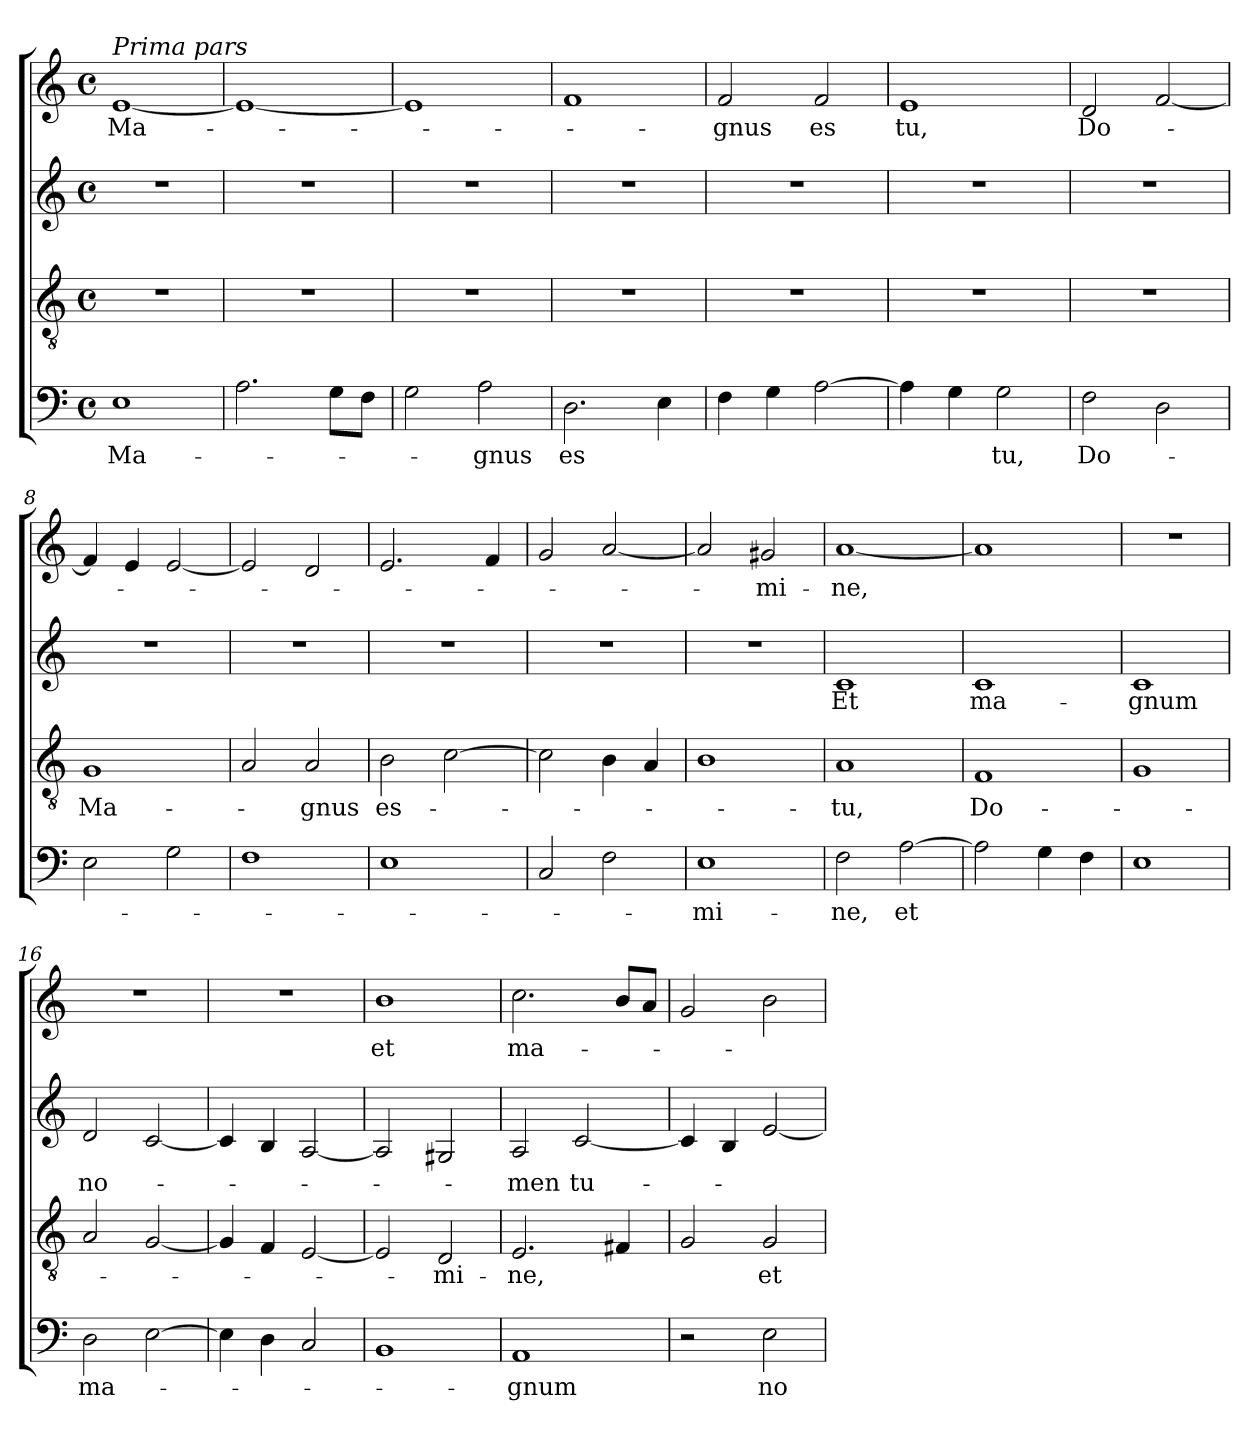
**kern	**text	**kern	**text	**kern	**text	**kern	**text
*part4	*part4	*part3	*part3	*part2	*part2	*part1	*part1
*staff4	*staff4	*staff3	*staff3	*staff2	*staff2	*staff1	*staff1
*clefF4	*	*clefGv2	*	*clefG2	*	*clefG2	*
*k[]	*	*k[]	*	*k[]	*	*k[]	*
*C:	*	*C:	*	*C:	*	*C:	*
*M4/4	*	*M4/4	*	*M4/4	*	*M4/4	*
*met(c)	*	*met(c)	*	*met(c)	*	*met(c)	*
=1	=1	=1	=1	=1	=1	=1	=1
!	!	!	!	!	!	!LO:TX:a:i:t=Prima pars	!
1E	Ma-	1r	.	1r	.	[1e	Ma-
=2	=2	=2	=2	=2	=2	=2	=2
2.A\	.	1r	.	1r	.	1e_	.
8G\L	.	.	.	.	.	.	.
8F\J	.	.	.	.	.	.	.
=3	=3	=3	=3	=3	=3	=3	=3
2G\	.	1r	.	1r	.	1e]	.
2A\	-gnus	.	.	.	.	.	.
=4	=4	=4	=4	=4	=4	=4	=4
2.D\	es	1r	.	1r	.	1f	.
4E\	.	.	.	.	.	.	.
=5	=5	=5	=5	=5	=5	=5	=5
4F\	.	1r	.	1r	.	2f/	-gnus
4G\	.	.	.	.	.	.	.
[2A\	.	.	.	.	.	2f/	es
=6	=6	=6	=6	=6	=6	=6	=6
4A\]	.	1r	.	1r	.	1e	tu,
4G\	.	.	.	.	.	.	.
2G\	tu,	.	.	.	.	.	.
=7	=7	=7	=7	=7	=7	=7	=7
2F\	Do-	1r	.	1r	.	2d/	Do-
2D\	.	.	.	.	.	[2f/	.
!!LO:LB:g=z
=8	=8	=8	=8	=8	=8	=8	=8
2E\	.	1G	Ma-	1r	.	4f/]	.
.	.	.	.	.	.	4e/	.
2G\	.	.	.	.	.	[2e/	.
=9	=9	=9	=9	=9	=9	=9	=9
1F	.	2A/	.	1r	.	2e/]	.
.	.	2A/	-gnus	.	.	2d/	.
=10	=10	=10	=10	=10	=10	=10	=10
1E	.	2B\	es-	1r	.	2.e/	.
.	.	[2c\	.	.	.	.	.
.	.	.	.	.	.	4f/	.
=11	=11	=11	=11	=11	=11	=11	=11
2C/	.	2c\]	.	1r	.	2g/	.
2F\	.	4B\	.	.	.	[2a/	.
.	.	4A/	.	.	.	.	.
=12	=12	=12	=12	=12	=12	=12	=12
1E	-mi-	1B	.	1r	.	2a/]	.
.	.	.	.	.	.	2g#X/	-mi-
=13	=13	=13	=13	=13	=13	=13	=13
2F\	-ne,	1A	-tu,	1c	Et	[1a	-ne,
[2A\	et	.	.	.	.	.	.
=14	=14	=14	=14	=14	=14	=14	=14
2A\]	.	1F	Do-	1c	ma-	1a]	.
4G\	.	.	.	.	.	.	.
4F\	.	.	.	.	.	.	.
!!LO:PB:g=z
=15	=15	=15	=15	=15	=15	=15	=15
1E	.	1G	.	1c	-gnum	1r	.
=16	=16	=16	=16	=16	=16	=16	=16
2D\	ma-	2A/	.	2d/	no-	1r	.
[2E\	.	[2G/	.	[2c/	.	.	.
=17	=17	=17	=17	=17	=17	=17	=17
4E\]	.	4G/]	.	4c/]	.	1r	.
4D\	.	4F/	.	4B/	.	.	.
2C/	.	[2E/	.	[2A/	.	.	.
=18	=18	=18	=18	=18	=18	=18	=18
1BB	.	2E/]	.	2A/]	.	1b	et
.	.	2D/	-mi-	2G#X/	.	.	.
=19	=19	=19	=19	=19	=19	=19	=19
1AA	-gnum	2.E/	-ne,	2A/	-men	2.cc\	ma-
.	.	.	.	[2c/	tu-	.	.
.	.	4F#X/	.	.	.	8b/L	.
.	.	.	.	.	.	8a/J	.
=20	=20	=20	=20	=20	=20	=20	=20
2r	.	2G/	.	4c/]	.	2g/	.
.	.	.	.	4B/	.	.	.
2E\	no-	2G/	et	[2e/	.	2b\	.
=	=	=	=	=	=	=	=
*-	*-	*-	*-	*-	*-	*-	*-
